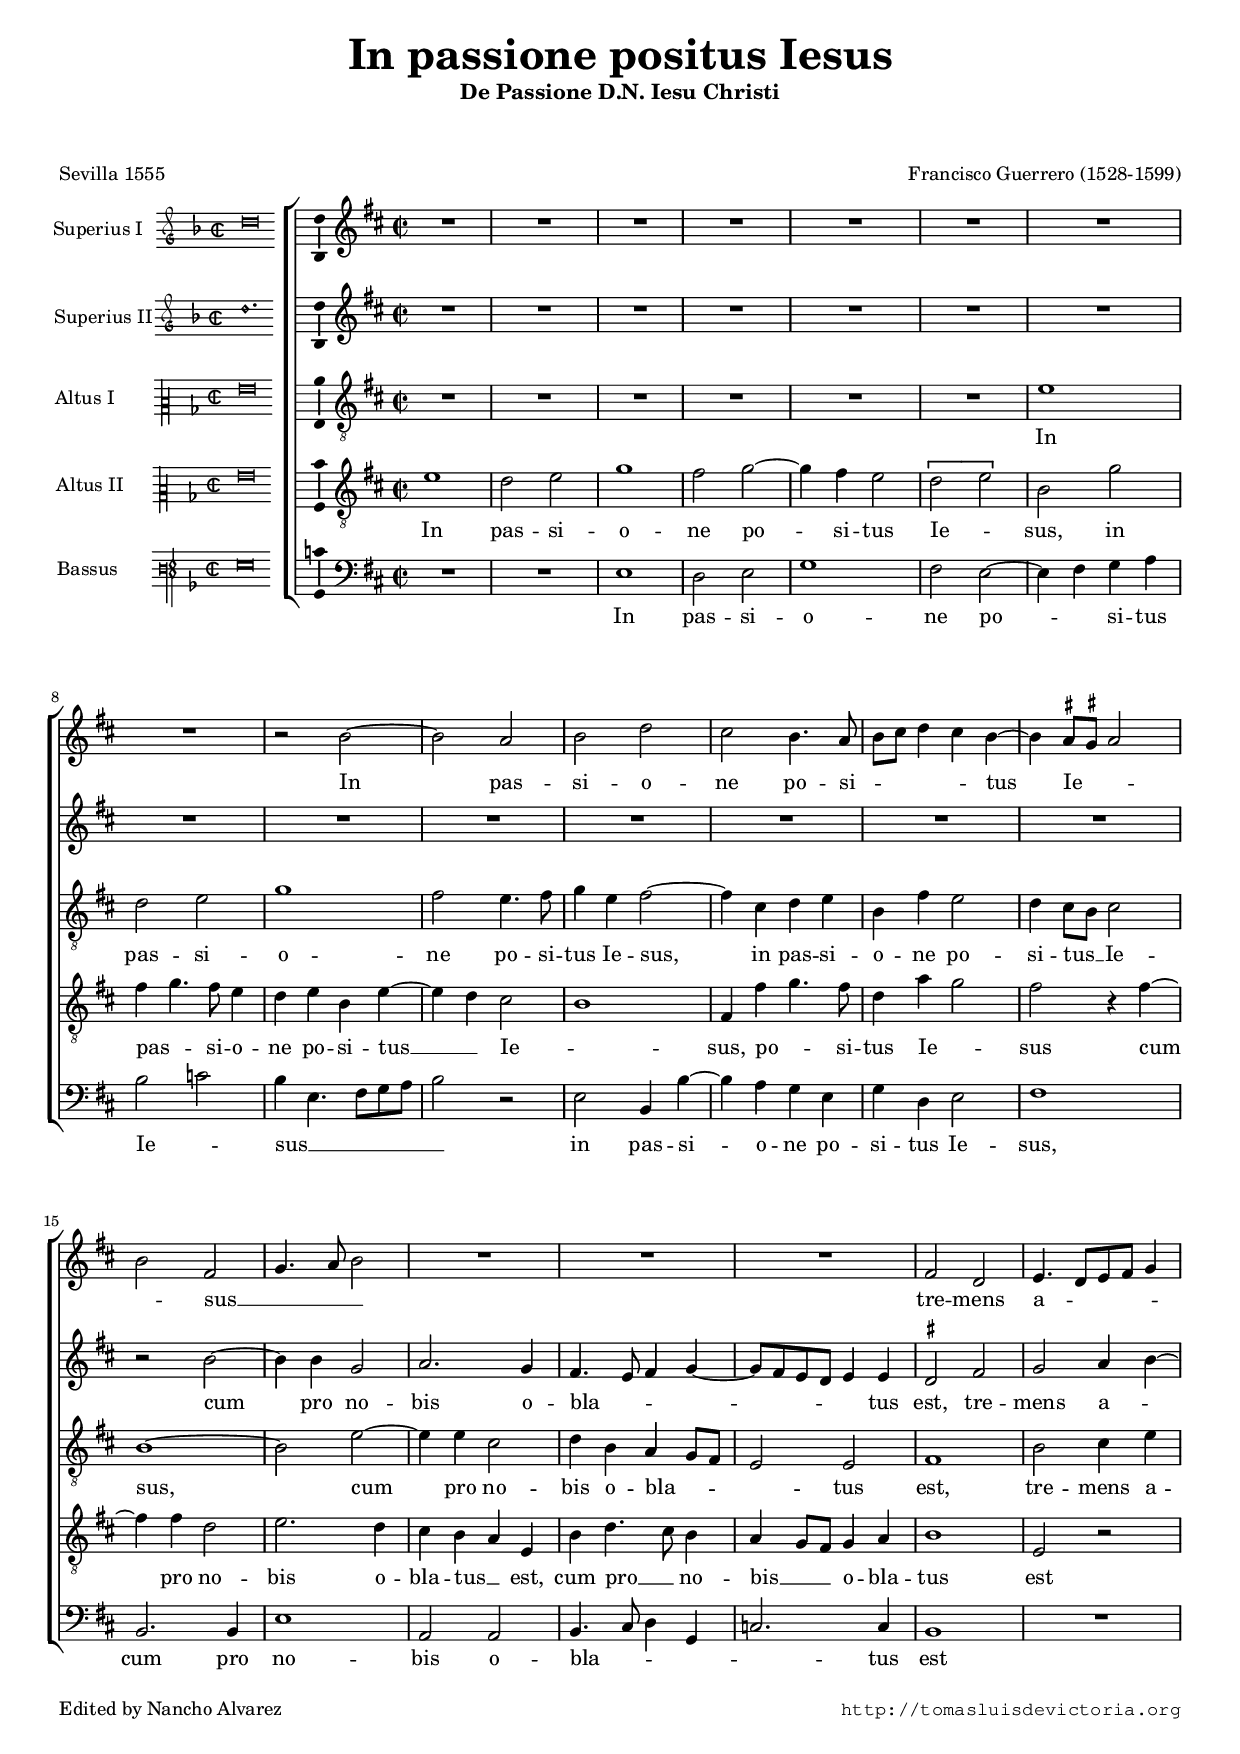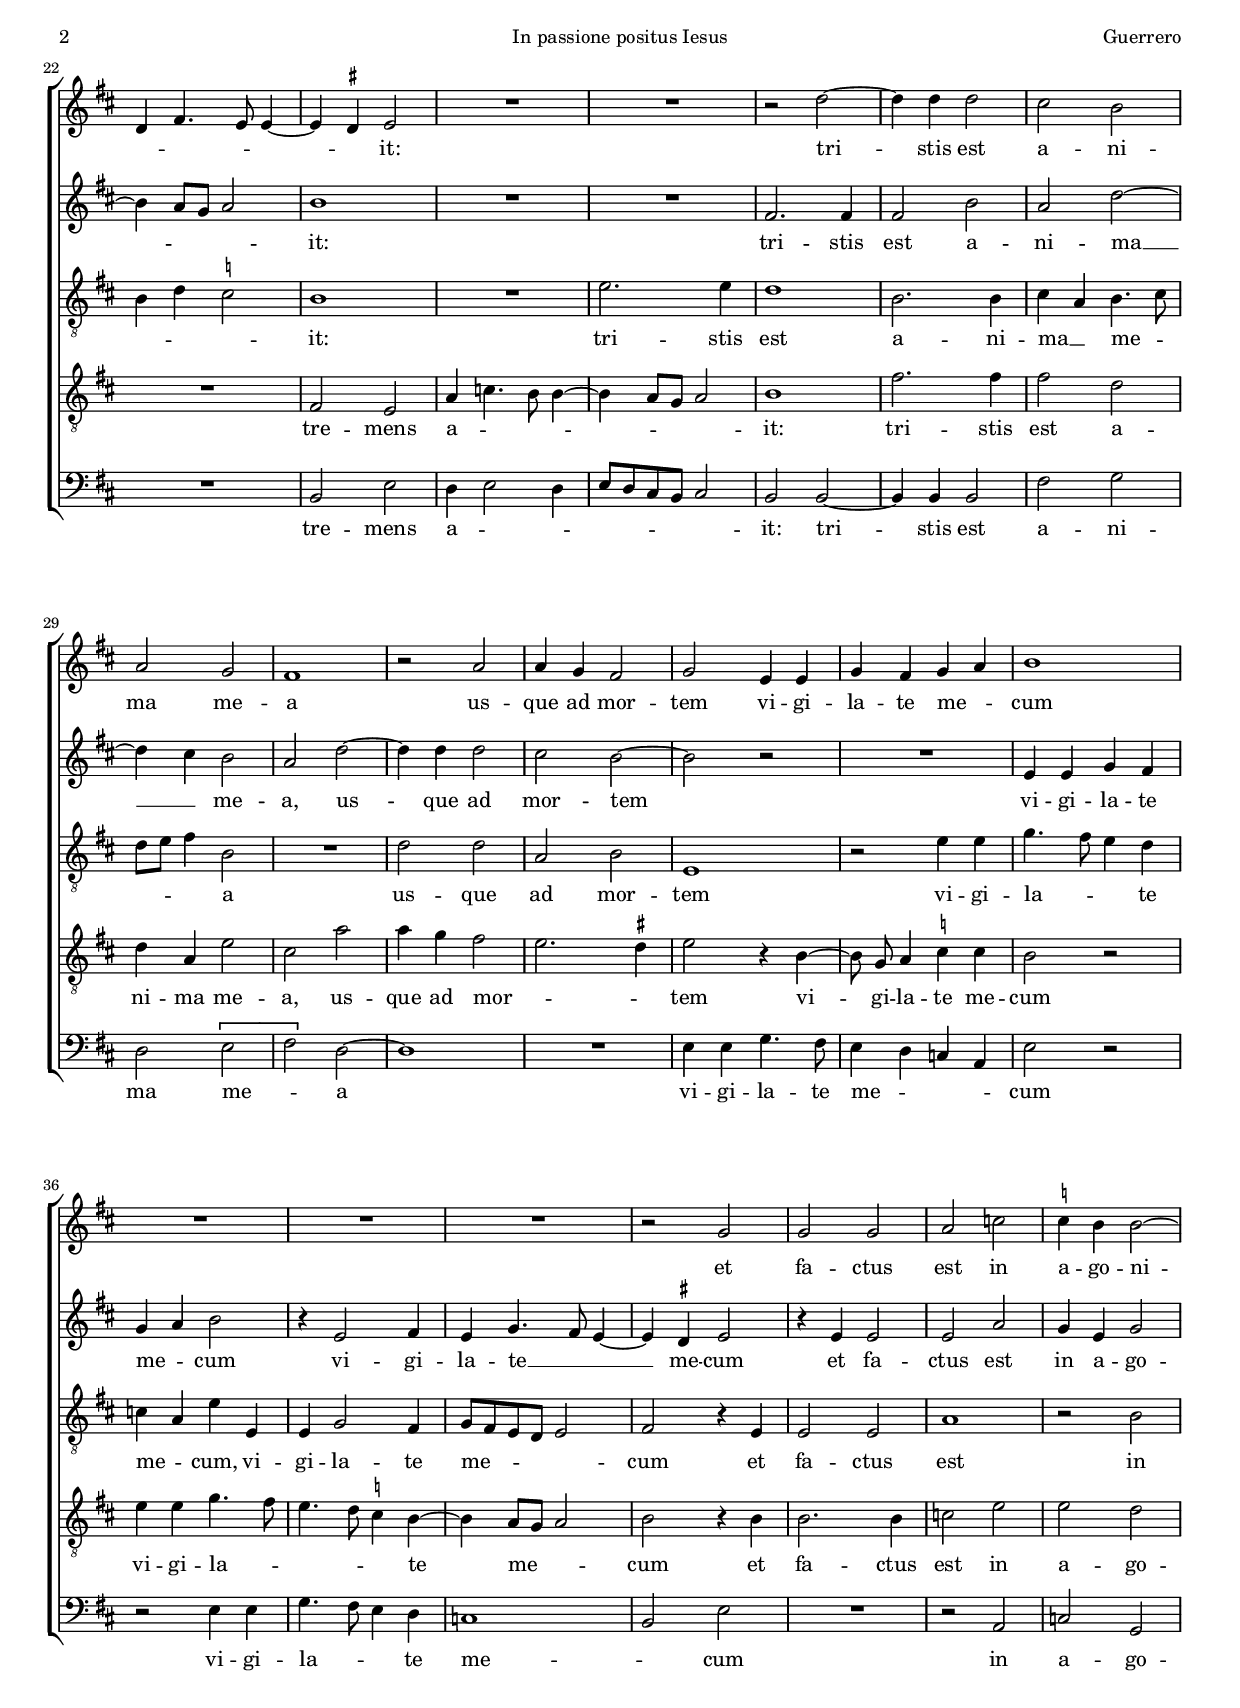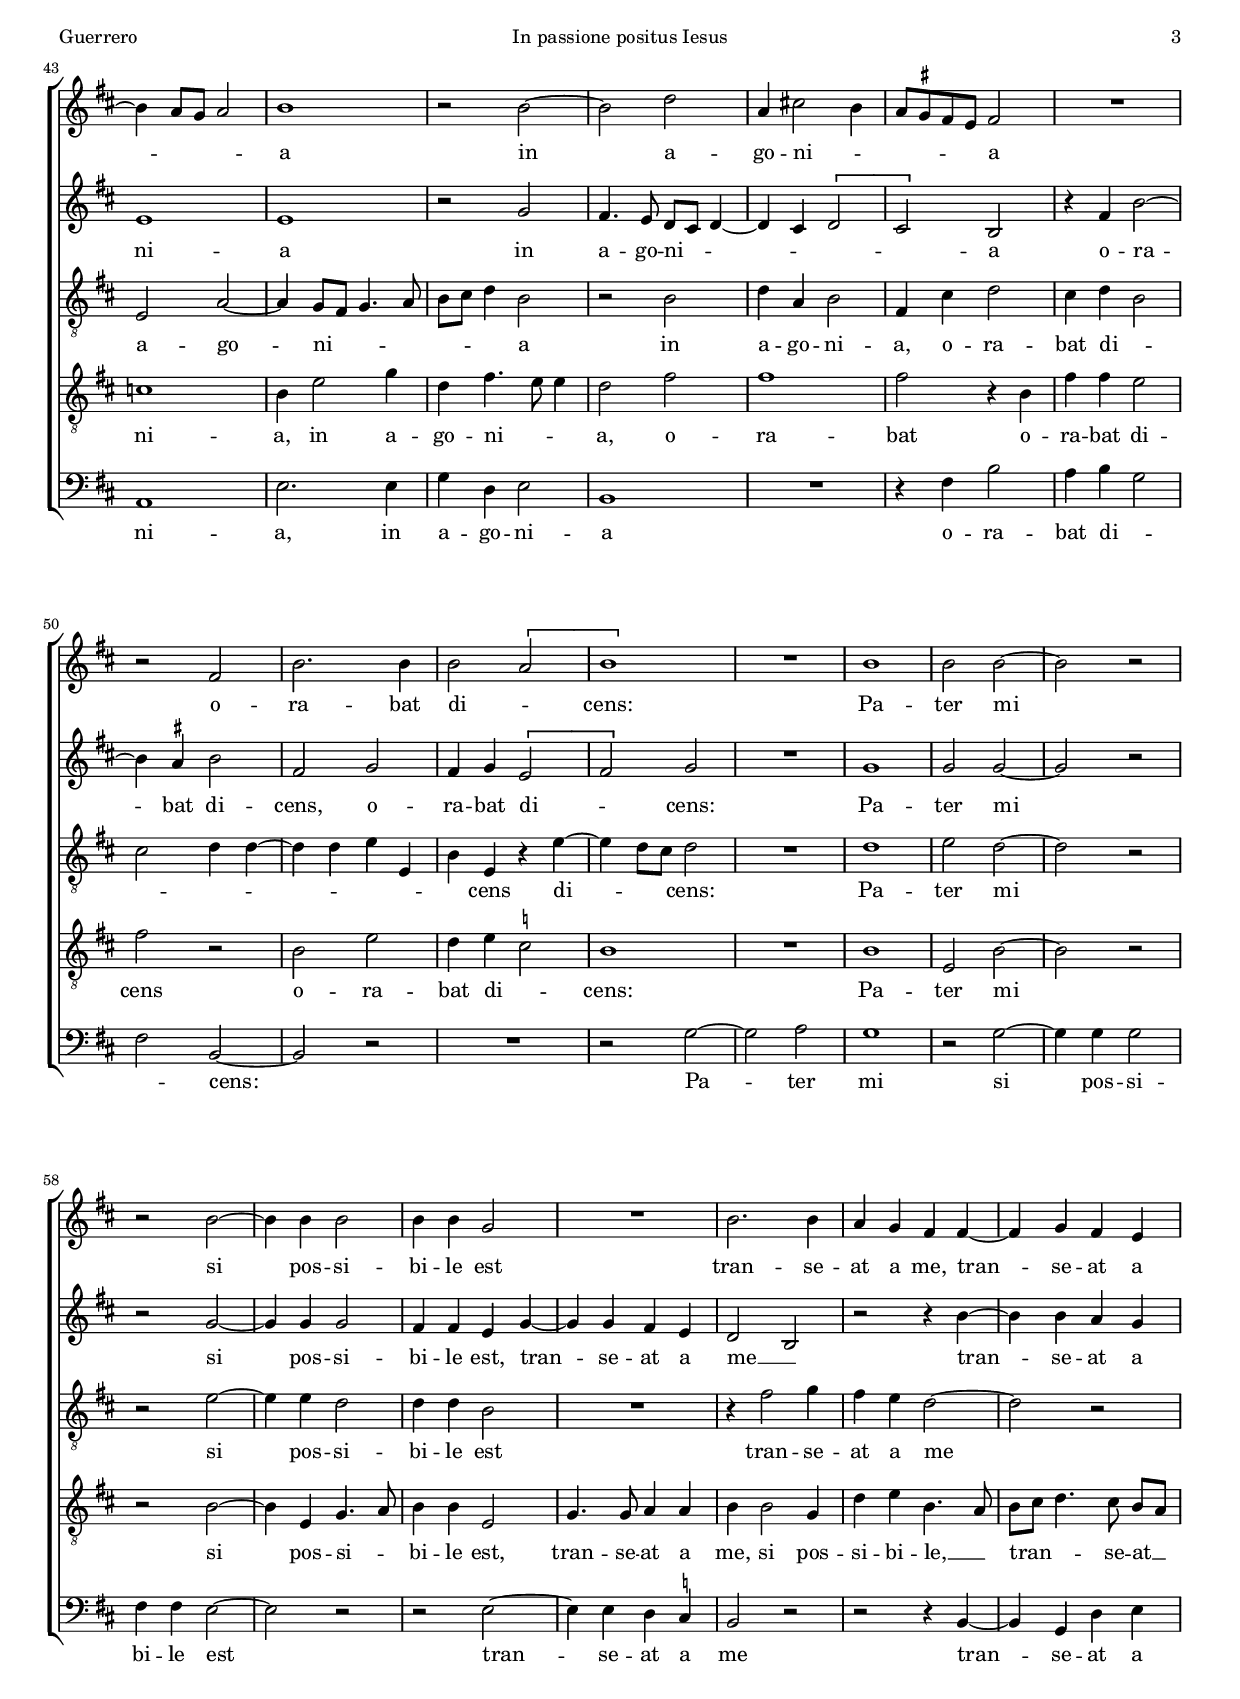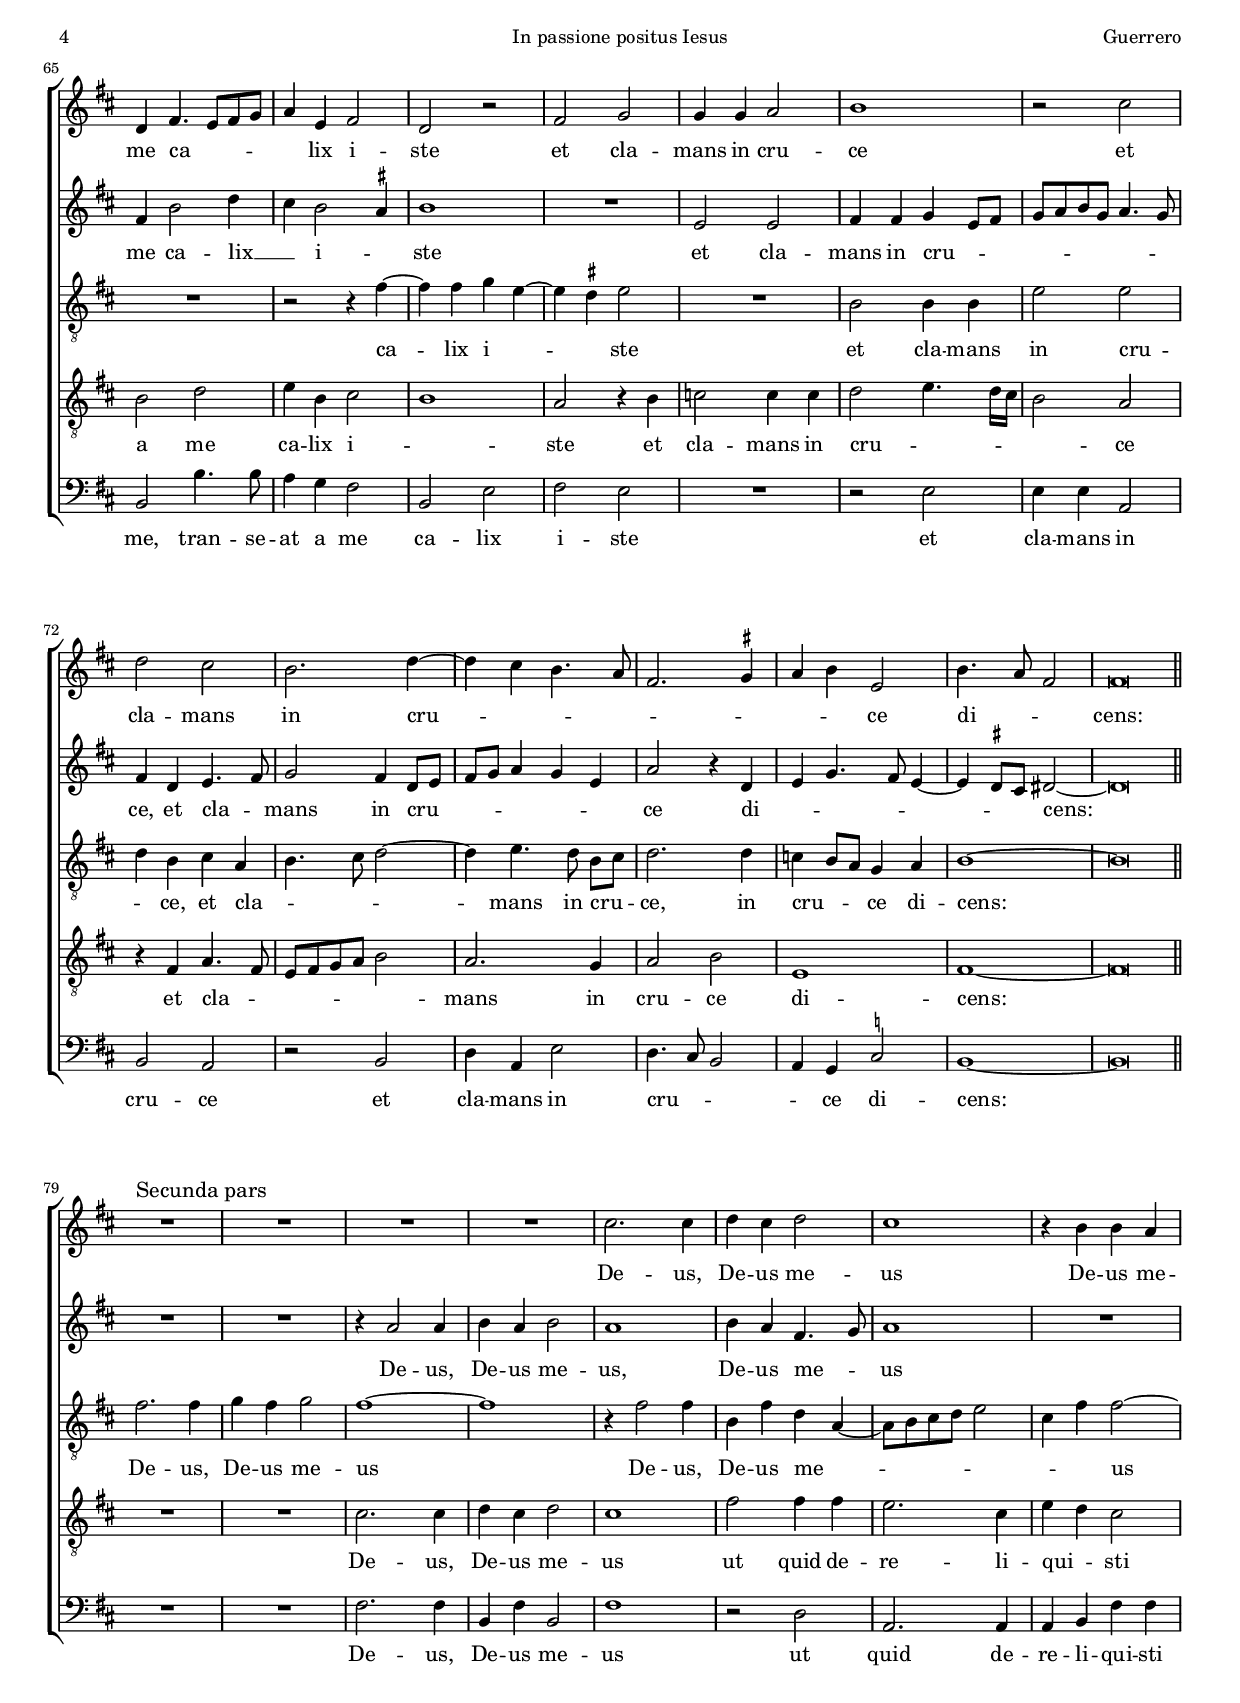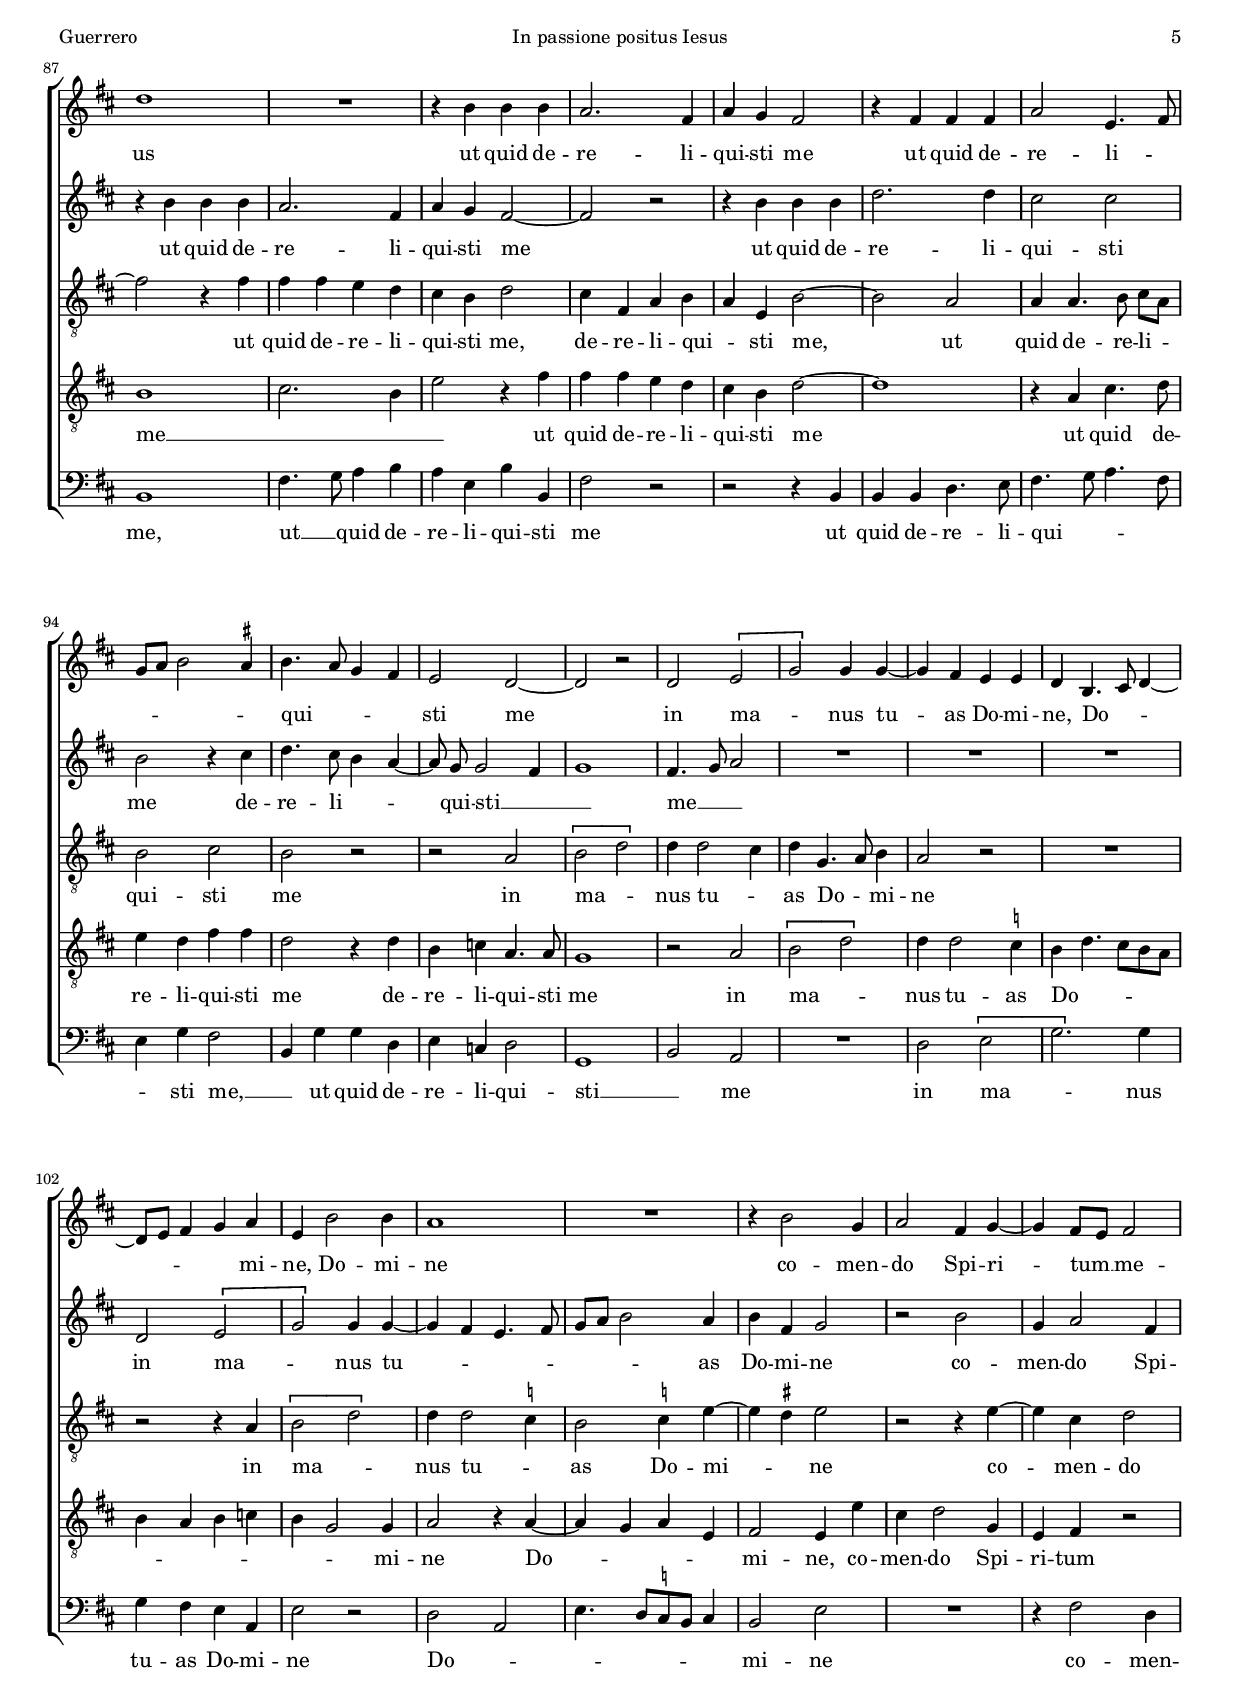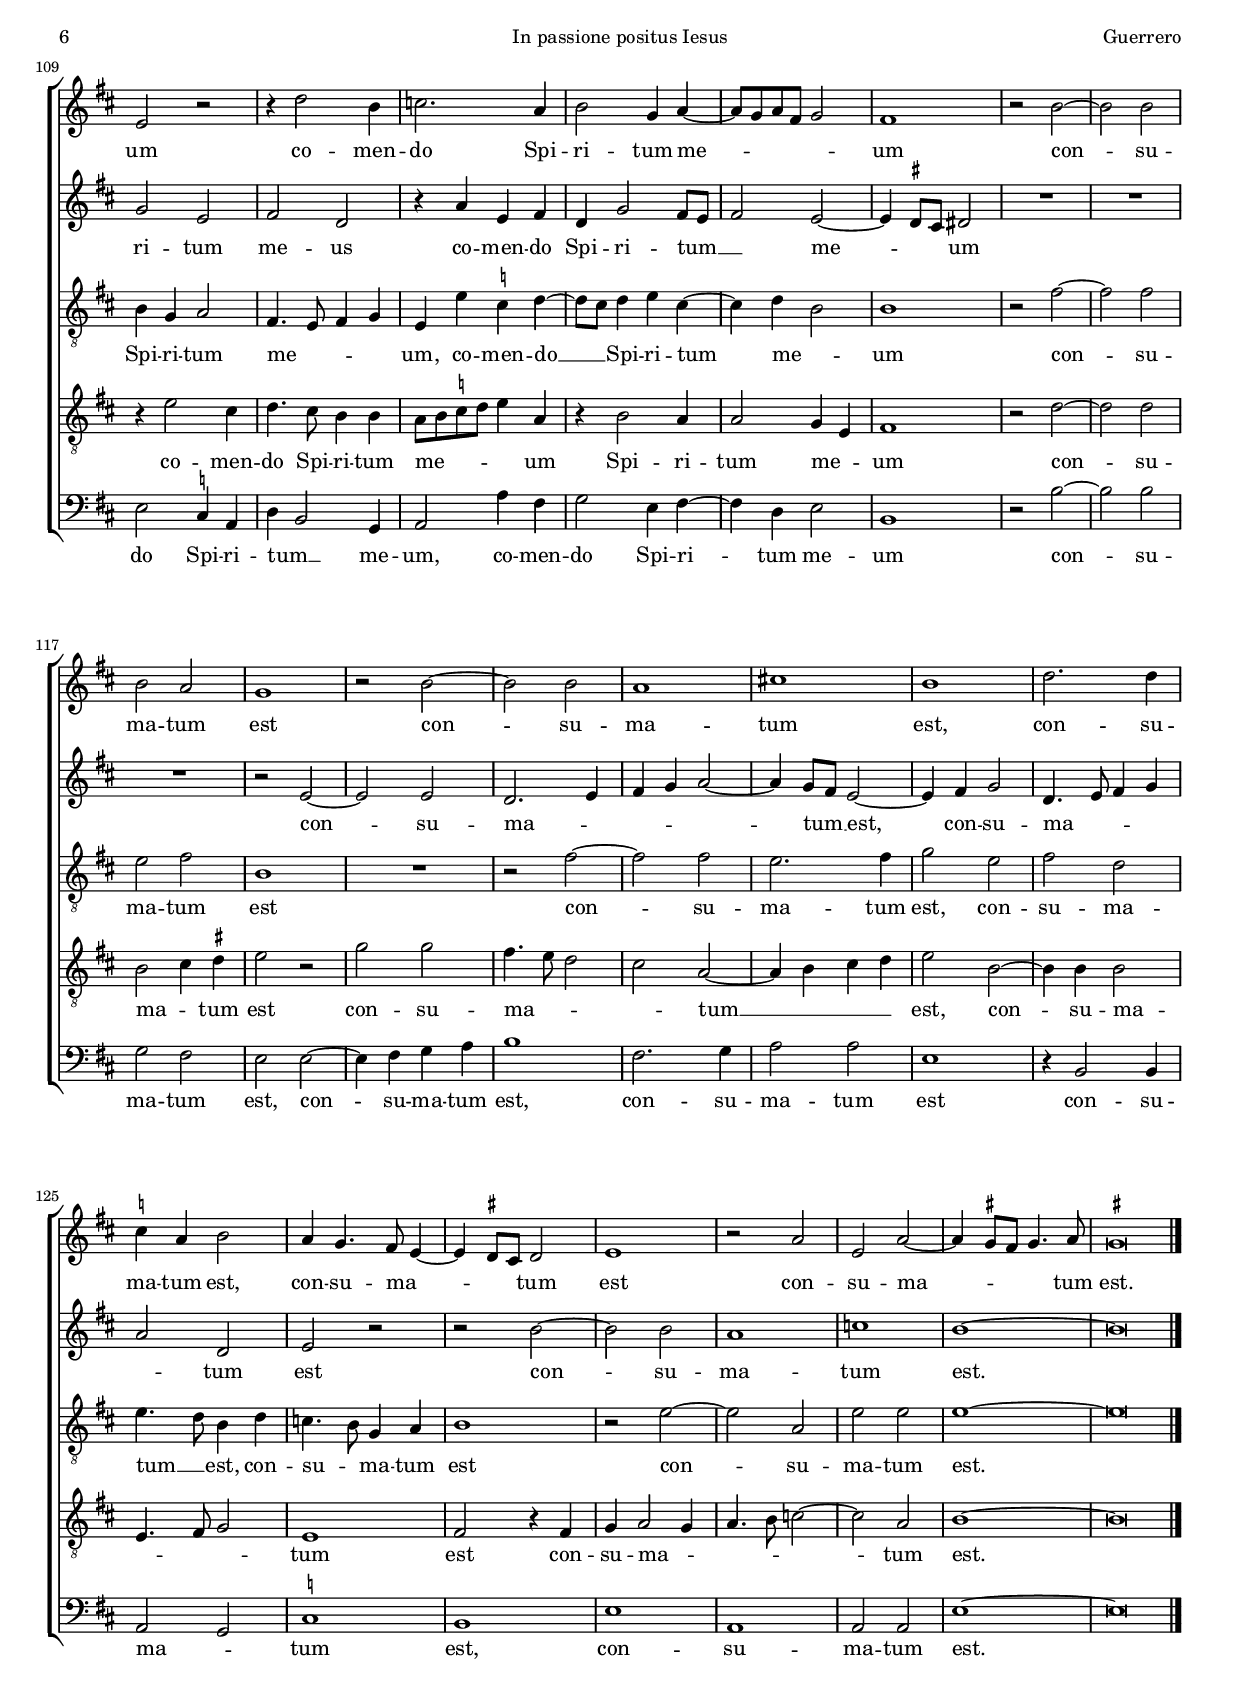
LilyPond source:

\version "2.18.0"

#(set-default-paper-size "a4")
#(set-global-staff-size 16.4)
#(ly:set-option 'point-and-click #f)
%mobile -s14.0 -i3.4

italicas=\override LyricText.font-shape = #'italic
rectas=\override LyricText.font-shape = #'upright
ss=\once \set suggestAccidentals = ##t
incipitwidth = 20

htitle="In passione positus Iesus"
hcomposer="Guerrero"

\header {
	title=\markup{\fontsize #3 "In passione positus Iesus"}
	subtitle="De Passione D.N. Iesu Christi"
	subsubtitle=\markup{\null \vspace #2 }
	composer="Francisco Guerrero (1528-1599)"
        pdfauthor=\composer
	%opus="(-)"
	poet=\markup{"Sevilla 1555"}
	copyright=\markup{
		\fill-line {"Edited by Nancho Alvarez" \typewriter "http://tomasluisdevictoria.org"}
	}
%	tagline=""
}

global={\key f \major \time 2/2 \skip 1*78 \bar "||" \break
				\skip 1*54\bar "|." }

cantus=\relative c''{
	R1*8
	r2 d ~
	d c
	d f 
	e d4. c8
	d e f4 e d ~
	d \ss cis8 \ss b cis2
	d a
	bes4. c8 d2
	R1*3
	a2 f
	g4. f8[ g a] bes4
	f a4. g8 g4 ~
	g \ss fis4 g2
	R1*2
	r2 f' ~
	f4 f f2
	e d
	c bes
	a1
	r2 c
	c4 bes a2
	bes g4 g
	bes a bes c
	d1
	R1*3
	r2 bes
	bes bes
	c ees
	\ss ees4 d d2 ~
	d4 c8 bes c2
	d1
	r2 d ~
	d f
	c4 e!2 d4
	c8 \ss b a g a2
	R1
	r2 a
	d2. d4
	d2 \[c2
	d1\]
	R1
	d1
	d2 d ~
	d r
	r d ~
	d4 d d2
	d4 d bes2
	R1
	d2. d4
	c bes a a ~
	a bes a g
	f4 a4. g8 a bes
	c4 g a2
	f r
	a bes
	bes4 bes c2
	d1
	r2 e
	f e
	d2. f4 ~
	f e d4. c8
	a2. \ss b4
	c d g,2
	d'4. c8 a2
	a\breve*1/2
	\once \override TextScript.padding = #1.0
	s4*0^\markup{\larger "Secunda pars"}
	R1*4
	e'2. e4
	f e f2
	e1
	r4 d d c
	f1
	R1
	r4 d d d
	c2. a4
	c bes a2
	r4 a a a
	c2 g4. a8
	bes c d2 \ss cis4
	d4. c8 bes4 a
	g2 f ~
	f r
	f \[g
	bes\] bes4 bes ~
	bes a g g
	f d4. e8 f4 ~
	f8 g a4 bes c
	g d'2 d4
	c1
	R1
	r4 d2 bes4
	c2 a4 bes ~
	bes a8 g a2
	g r
	r4 f'2 d4
	ees2. c4
	d2 bes4 c ~
	c8 bes c a bes2
	a1 
	r2 d ~
	d d
	d c
	bes1
	r2 d ~
	d d
	c1
	e!
	d
	f2. f4
	\ss ees4 c d2
	c4 bes4. a8 g4 ~
	g \ss fis8 e fis2
	g1
	r2 c
	g c ~
	c4 \ss b8 a b4. c8
	\ss b\breve*1/2
}

cantusdos=\relative c''{
	R1*14
	r2 d ~
	d4 d bes2
	c2. bes4
	a4. g8 a4 bes ~
	bes8 a g f g4 g
	\ss fis2 a
	bes2 c4 d ~
	d c8 bes c2
	d1
	R1*2
	a2. a4
	a2 d
	c f ~
	f4 e d2
	c f ~
	f4 f f2
	e d ~
	d r
	R1
	g,4 g bes a
	bes c d2
	r4 g,2 a4
	g bes4. a8 g4 ~
	g \ss fis g2
	r4 g g2
	g c
	bes4 g bes2
	g1
	g
	r2 bes
	a4. g8 f e f4 ~
	f e \[f2
	e\] d
	r4 a' d2 ~
	d4 \ss cis4 d2
	a bes
	a4 bes \[g2
	a\] bes
	R1
	bes1
	bes2 bes ~
	bes r
	r bes ~
	bes4 bes bes2
	a4 a g bes ~
	bes bes a g
	f2 d
	r2 r4 d' ~
	d d c bes
	a d2 f4
	e d2 \ss cis4
	d1
	R1
	g,2 g
	a4 a bes g8 a
	bes c d bes c4. bes8
	a4 f g4. a8
	bes2 a4 f8 g
	a bes c4 bes g
	c2 r4 f,
	g bes4. a8 g4 ~
	g \ss fis8 e fis!2 ~
	fis\breve*1/2
	R1*2
	r4 c'2 c4
	d c d2
	c1
	d4 c a4. bes8
	c1
	R1
	r4 d d d
	c2. a4
	c bes a2 ~
	a r
	r4 d d d
	f2. f4
	e2 e
	d r4 e
	f4. e8 d4 c ~
	c8 \noBeam bes bes2 a4
	bes1
	a4. bes8 c2
	R1*3
	f,2 \[g
	bes\] bes4 bes ~
	bes a g4. a8
	bes c d2 c4
	d a bes2
	r d
	bes4 c2 a4
	bes2 g
	a f
	r4 c' g a
	f bes2 a8 g
	a2 g ~
	g4 \ss fis8 e fis!2
	R1*3
	r2 g ~
	g g
	f2. g4
	a bes c2 ~
	c4 \ss bes8 a g2 ~
	g4 a \ss bes2
	f4. g8 a4 bes
	c2 f,
	g r
	r d' ~
	d d 
	c1
	ees
	d1 ~
	d\breve*1/2
}

altus=\relative c''{
	R1*6
	g1
	f2 g
	bes1
	a2 g4. a8
	bes4 g a2 ~
	a4 e f g
	d a' g2
	f4 e8 d e2
	d1 ~
	d2 g ~
	g4 g e2
	f4 d c bes8 a
	g2 g
	a1
	d2 e4 g 
	d f \ss ees2
	d1
	R1
	g2. g4
	f1
	d2. d4
	e c d4. e8
	f g a4 d,2
	R1
	f2 f
	c d
	g,1
	r2 g'4 g
	bes4. a8 g4 f
	ees4 c g' g,
	g bes2 a4
	bes8 a g f g2
	a r4 g
	g2 g
	c1
	r2 d
	g, c ~
	c4 bes8 a bes4. c8 
	d e f4 d2
	r2 d
	f4 c d2
	a4 e' f2
	e4 f d2
	e2 f4 f ~
	f f g g,
	d' g, r4 g' ~
	g f8 e f2
	R1
	f1
	g2 f ~
	f r
	r g ~
	g4 g f2
	f4 f d2
	R1
	r4 a'2 bes4
	a g f2 ~
	f r
	R1
	r2 r4 a ~
	a a bes g ~
	g \ss fis4 g2
	R1
	d2 d4 d
	g2 g
	f4 d e c
	d4. e8 f2 ~
	f4 g4. f8 d[ e] 
	f2. f4
	ees4 d8 c bes4 c
	d1 ~
	d\breve*1/2
	a'2. a4
	bes a bes2
	a1 ~
	a
	r4 a2 a4
	d, a' f c ~
	c8 d e f g2
	e4 a a2 ~
	a r4 a
	a4 a g f
	e d f2
	e4 a, c d
	c g d'2 ~
	d c
	c4 c4. d8 e[ c]
	d2 e
	d r
	r c
	\[d f\]
	f4 f2 e4
	f bes,4. c8 d4
	c2 r
	R1
	r2 r4 c
	\[d2 f\]
	f4 f2 \ss ees4
	d2 \ss ees4 g ~
	g \ss fis4 g2
	r2 r4 g ~
	g e f2
	d4 bes c2
	a4. g8 a4 bes
	g g' \ss ees4 f ~
	f8 e f4 g e ~
	e f d2
	d1
	r2 a' ~
	a a
	g a
	d,1
	R1
	r2 a' ~
	a a
	g2. a4
	bes2 g
	a f
	g4. f8 d4 f
	ees4. d8 bes4 c
	d1
	r2 g ~
	g c, 
	g' g
	g1 ~
	g\breve*1/2
}

altusdos=\relative c''{
	g1
	f2 g
	bes1
	a2 bes ~
	bes4 a g2
	\[f2 g\]
	d bes'
	a4 bes4. a8 g4
	f4 g d g ~
	g f e2
	d1
	a4 a' bes4. a8
	f4 c' bes2
	a2 r4 a ~
	a a f2
	g2. f4
	e d c g
	d'4 f4. e8 d4
	c bes8 a bes4 c
	d1
	g,2 r
	R1
	a2 g
	c4 ees4. d8 d4 ~
	d c8 bes c2
	d1
	a'2. a4
	a2 f
	f4 c g'2
	e c'
	c4 bes a2
	g2. \ss fis4
	g2 r4 d ~
	d8 \noBeam bes c4 \ss ees ees
	d2 r
	g4 g bes4. a8
	g4. f8 \ss ees4 d ~
	d c8 bes c2
	d2 r4 d
	d2. d4
	ees2 g
	g f
	ees1
	d4 g2 bes4
	f a4. g8 g4
	f2 a
	a1
	a2 r4 d,
	a' a g2
	a2 r
	d, g
	f4 g \ss ees2
	d1
	R1
	d
	g,2 d' ~
	d r
	r d ~
	d4 g, bes4. c8
	d4 d g,2
	bes4. bes8 c4 c
	d4 d2 bes4
	f'4 g d4. c8
	d e f4. e8 d[ c]
	d2 f
	g4 d e2
	d1
	c2 r4 d
	ees2 ees4 ees
	f2 g4. f16 e
	d2 c
	r4 a c4. a8
	g8 a bes c d2
	c2. bes4
	c2 d
	g,1
	a ~
	a\breve*1/2
	R1*2
	e'2. e4
	f4 e f2
	e1
	a2 a4 a
	g2. e4
	g f e2
	d1
	e2. d4
	g2 r4 a
	a a g f
	e d f2 ~
	f1
	r4 c e4. f8
	g4 f a a
	f2 r4 f
	d ees c4. c8
	bes1
	r2 c
	\[d2 f\]
	f4 f2 \ss ees4
	d f4. e8 d c
	d4 c d ees
	d bes2 bes4
	c2 r4 c ~
	c bes c g
	a2 g4 g'
	e4 f2 bes,4
	g a r2
	r4 g'2 e4
	f4. e8 d4 d
	c8 d \ss ees f g4 c,
	r4 d2 c4
	c2 bes4 g
	a1 
	r2 f' ~
	f f
	d2 e4 \ss fis4
	g2 r
	bes2 bes
	a4. g8 f2
	e2 c ~
	c4 d e f
	g2 d ~
	d4 d d2
	g,4. a8 bes2
	g1
	a2 r4 a
	bes4 c2 bes4
	c4. d8 ees2 ~
	ees c
	d1 ~
	d\breve*1/2
}

bassus=\relative c'{
	R1*2
	g1
	f2 g
	bes1
	a2 g ~
	g4 a bes c
	d2 ees
	d4 g,4. a8 bes c
	d2 r
	g, d4 d' ~
	d c bes g
	bes f g2
	a1
	d,2. d4
	g1
	c,2 c
	d4. e8 f4 bes,
	ees2. ees4
	d1
	R1*2
	d2 g
	f4 g2 f4
	g8 f e d e2
	d d ~
	d4 d d2
	a' bes
	f \[g
	a\] f ~
	f1
	R1
	g4 g bes4. a8 
	g4 f ees c 
	g'2 r
	r2 g4 g
	bes4. a8 g4 f
	ees1
	d2 g
	R1
	r2 c,
	ees bes
	c1
	g'2. g4
	bes f g2
	d1
	R1
	r4 a' d2
	c4 d bes2
	a2 d, ~
	d r
	R1
	r2 bes' ~
	bes c
	bes1
	r2 bes ~
	bes4 bes bes2
	a4 a g2 ~
	g r
	r g ~
	g4 g f \ss ees
	d2 r
	r2 r4 d ~
	d bes f' g
	d2 d'4. d8
	c4 bes a2
	d,2 g
	a g
	R1
	r2 g
	g4 g c,2
	d2 c
	r2 d
	f4 c g'2
	f4. e8 d2
	c4 bes \ss ees2
	d1 ~
	d\breve*1/2
	R1*2
	a'2. a4
	d, a' d,2
	a'1
	r2 f
	c2. c4
	c d a' a
	d,1
	a'4. bes8 c4 d
	c g d' d,
	a'2 r
	r r4 d,
	d d f4. g8
	a4. bes8 c4. a8
	g4 \ss bes a2
	d,4 bes' bes f
	g ees f2
	bes,1
	d2 c
	R1
	f2 \[g
	bes2.\] bes4
	bes a g c,
	g'2 r
	f2 c
	g'4. f8[ \ss ees d] ees4
	d2 g
	R1
	r4 a2 f4
	g2 \ss ees4 c
	f4 d2 bes4
	c2 c'4 a
	bes2 g4 a ~
	a f g2
	d1
	r2 d' ~
	d d
	bes a
	g g ~
	g4 a bes c
	d1
	a2. bes4
	c2 c
	g1
	r4 d2 d4
	c2 bes
	\ss ees1
	d
	g
	c,
	c2 c
	g'1 ~
	g\breve*1/2
}

textocantus=\lyricmode{
In pas -- si -- o -- ne po -- si -- _ _ _ _ tus Ie -- _ _ _ sus __ _ _ _ 
tre -- mens a -- _ _ _ _ _ _ _ _ _ it:
tri -- stis est a -- ni -- ma me -- a
us -- que ad mor -- tem vi -- gi -- la -- te me -- _ cum
et fa -- ctus est in a -- go -- ni -- _ _ _ a
in a -- go -- ni -- _ _ _ _ _ a
o -- ra -- bat di -- _ cens:
Pa -- ter mi
si pos -- si -- bi -- le est
tran -- se -- at a me,
tran -- se -- at a me ca -- _ _ _ _ lix i -- ste
et cla -- mans in cru -- ce
et cla -- mans in cru -- _ _ _ _ _ _ _ ce di -- _ _ cens:
De -- us, De -- us me -- us
De -- us me -- us
ut quid de -- re -- li -- qui -- sti me
ut quid de -- re -- li -- _ _ _ _ _ qui -- _ _ _ sti me
in ma -- _ nus tu -- as Do -- mi -- ne,
Do -- _ _ _ _ _ mi -- ne,
Do -- mi -- ne
co -- men -- do Spi -- ri -- tum __ _ me -- um
co -- men -- do Spi -- ri -- tum me -- _ _ _ _ um
con -- su -- ma -- tum est
con -- su -- ma -- tum est,
con -- su -- ma -- tum est,
con -- su -- ma -- _ _ _ tum est
con -- su -- ma -- _ _ _ tum est.
}

textocantusdos=\lyricmode{
cum pro no -- bis o -- bla -- _ _ _ _ _ _ _ tus est,
tre -- mens a -- _ _ _ _ it:
tri -- stis est a -- ni -- ma __ _ me -- a,
us -- que ad mor -- tem
vi -- gi -- la -- te me -- _ cum
vi -- gi -- la -- te __ _ _ me -- cum
et fa -- ctus est
in a -- go -- ni -- a
in a -- go -- ni -- _ _ _ _ _ a
o -- ra -- bat di -- cens,
o -- ra -- bat di -- _ cens:
Pa -- ter mi
si pos -- si -- bi -- le est,
tran -- se -- at a me __ _ 
tran -- se -- at a me ca -- lix __ _ i -- _ ste
et cla -- mans in cru -- _ _ _ _ _ _ _ _ ce,
et cla -- _ mans in cru -- _ _ _ _ _ _ ce
di -- _ _ _ _ _ _ cens:
De -- us,
De -- us me -- us,
De -- us me -- _ us
ut quid de -- re -- li -- qui -- sti me
ut quid de -- re -- li -- qui -- sti me
de -- re -- li -- _ _ qui -- sti __ _ _ me __ _ _ 
in ma -- _ nus tu -- _ _ _ _ _ _ as Do -- mi -- ne
co -- men -- do Spi -- ri -- tum me -- us
co -- men -- do Spi -- ri -- tum __ _ _ me -- _ _ um
con -- su -- ma -- _ _ _ _ tum __ _ est,
con -- su -- ma -- _ _ _ _ tum est
con -- su -- ma -- tum est.
}

textoaltus=\lyricmode{
In pas -- si -- o -- ne po -- si -- tus Ie -- sus,
in pas -- si -- o -- ne po -- si -- tus __ _ Ie -- sus,
cum pro no -- bis o -- bla -- _ _ _ tus est,
tre -- mens a -- _ _ _ it:
tri -- stis est a -- ni -- ma __ _ me -- _ _ _ _ a
us -- que ad mor -- tem
vi -- gi -- la -- _ _ te me -- _ cum,
vi -- gi -- la -- te me -- _ _ _ _ cum
et fa -- ctus est
in a -- go -- ni -- _ _ _ _ _ _ a
in a -- go -- ni -- a,
o -- ra -- bat di -- _ _ _ _ _ _ _ _ cens
di -- _ _ cens:
Pa -- ter mi
si pos -- si -- bi -- le est
tran -- se -- at a me
ca -- lix i -- _ _ ste
et cla -- mans in cru -- _ ce,
et cla -- _ _ _ mans in cru -- _ ce,
in cru -- _ _ ce di -- cens:
De -- us,
De -- us me -- us
De -- us, De -- us me -- _ _ _ _ _ _ _ us
ut quid de -- re -- li -- qui -- sti me,
de -- re -- li -- qui -- _ sti me,
ut quid de -- re -- li -- _ qui -- sti me
in ma -- _ nus tu -- _ as Do -- _ mi -- ne
in ma -- _ nus tu -- _ as Do -- mi -- _ ne
co -- men -- do Spi -- ri -- tum me -- _ _ _ um,
co -- men -- do __ _ Spi -- ri -- tum me -- _ um
con -- su -- ma -- tum est
con -- su -- ma -- tum est,
con -- su -- ma -- tum __ _ est,
con -- su -- _ ma -- tum est
con -- su -- ma -- tum est.
}

textoaltusdos=\lyricmode{
In pas -- si -- o -- ne po -- si -- tus Ie -- _ sus,
in pas -- _ si -- o -- ne po -- si -- tus __ _ Ie -- _ sus,
po -- _ si -- tus Ie -- _ sus
cum pro no -- bis o -- bla -- tus __ _ est,
cum pro __ _ no -- bis __ _ _ o -- bla -- tus est
tre -- mens a -- _ _ _ _ _ _ it:
tri -- stis est a -- ni -- ma me -- a,
us -- que ad mor -- _ _ tem
vi -- gi -- la -- te me -- cum
vi -- gi -- la -- _ _ _ _ te me -- _ _ cum
et fa -- ctus est in a -- go -- ni -- a,
in a -- go -- ni -- _ _ a,
o -- ra -- bat 
o -- ra -- bat di -- cens
o -- ra -- bat di -- _ cens:
Pa -- ter mi
si pos -- si -- _ bi -- le est,
tran -- se -- at a me,
si pos -- si -- bi -- le, __ _ 
tran -- _ _ se -- at __ _ a me ca -- lix i -- _ ste
et cla -- mans in cru -- _ _ _ _ ce
et cla -- _ _ _ _ _ _ mans in cru -- ce di -- cens:
De -- us, De -- us me -- us
ut quid de -- re -- li -- qui -- _ sti me __ _ _ _ 
ut quid de -- re -- li -- qui -- sti me
ut quid de -- re -- li -- qui -- sti me
de -- re -- li -- qui -- sti me
in ma -- _ nus tu -- as Do -- _ _ _ _ _ _ _ _ _ _ mi -- ne
Do -- _ _ _ mi -- ne,
co -- men -- do Spi -- ri -- tum
co -- men -- do Spi -- ri -- tum me -- _ _ _ _ um
Spi -- ri -- tum me -- _ um
con -- su -- ma -- _ tum est
con -- su -- ma -- _ _ _ tum __ _ _ _ est,
con -- su -- ma -- _ _ _ tum est
con -- su -- ma -- _ _ _ _ tum est.
}

textobassus=\lyricmode{
In pas -- si -- o -- ne po -- _ si -- tus Ie -- _ sus __ _ _ _ _ _ 
in pas -- si -- o -- ne po -- si -- tus Ie -- sus,
cum pro no -- bis o -- bla -- _ _ _ _ tus est
tre -- mens a -- _ _ _ _ _ _ _ it:
tri -- stis est a -- ni -- ma me -- _ a
vi -- gi -- la -- te me -- _ _ _ cum
vi -- gi -- la -- _ _ te me -- _ cum
in a -- go -- ni -- a,
in a -- go -- ni -- a
o -- ra -- bat di -- _ _ cens:
Pa -- ter mi
si pos -- si -- bi -- le est
tran -- se -- at a me
tran -- se -- at a me,
tran -- se -- at a me ca -- lix i -- ste
et cla -- mans in cru -- ce
et cla -- mans in cru -- _ _ _ ce di -- cens:
De -- us, De -- us me -- us
ut quid de -- re -- li -- qui -- sti me,
ut __ _ quid de -- re -- li -- qui -- sti me
ut quid de -- re -- li -- qui -- _ _ _ _ sti me, __ _
ut quid de -- re -- li -- qui -- sti __ _ me
in ma -- _ nus tu -- as Do -- mi -- ne
Do -- _ _ _ _ _ _ mi -- ne
co -- men -- do Spi -- ri -- tum __ _ me -- um,
co -- men -- do Spi -- ri -- tum me -- um
con -- su -- ma -- tum est,
con -- su -- ma -- tum est,
con -- su -- ma -- tum est
con -- su -- ma -- _ tum est,
con -- su -- ma -- tum est.
}

incipitcantus=\markup{
	\score{
		{ 
		\set Staff.instrumentName="Superius I  "
		\override NoteHead.style = #'neomensural
		\override Rest.style = #'neomensural
		\override Staff.TimeSignature.style = #'neomensural
		\cadenzaOn 
		\clef "petrucci-g"
		\key f \major
		\time 2/2
		d''\breve
		} 
	\layout {
		\context {\Voice
			\remove Ligature_bracket_engraver
			\consists Mensural_ligature_engraver
		}
		line-width=\incipitwidth
		indent = 0
	}
	}
}

incipitcantusdos=\markup{
	\score{
		{ 
		\set Staff.instrumentName="Superius II"
		\override NoteHead.style = #'neomensural
		\override Rest.style = #'neomensural
		\override Staff.TimeSignature.style = #'neomensural
		\cadenzaOn 
		\clef "petrucci-g"
		\key f \major
		\time 2/2
		d''1.
		} 
	\layout {
		\context {\Voice
			\remove Ligature_bracket_engraver
			\consists Mensural_ligature_engraver
		}
		line-width=\incipitwidth
		indent = 0
	}
	}
}

incipitaltus=\markup{
	\score{
		{ 
		\set Staff.instrumentName="Altus I       "
		\override NoteHead.style = #'neomensural
		\override Rest.style = #'neomensural
		\override Staff.TimeSignature.style = #'neomensural
		\cadenzaOn 
		\clef "petrucci-c2"
		\key f \major
		\time 2/2
		g'\breve
		} 
	\layout {
		\context {\Voice
			\remove Ligature_bracket_engraver
			\consists Mensural_ligature_engraver
		}
		line-width=\incipitwidth
		indent = 0
	}
	}
}

incipitaltusdos=\markup{
	\score{
		{ 
		\set Staff.instrumentName="Altus II     "
		\override NoteHead.style = #'neomensural
		\override Rest.style = #'neomensural
		\override Staff.TimeSignature.style = #'neomensural
		\cadenzaOn 
		\clef "petrucci-c2"
		\key f \major
		\time 2/2
		g'\breve
		} 
	\layout {
		\context {\Voice
			\remove Ligature_bracket_engraver
			\consists Mensural_ligature_engraver
		}
		line-width=\incipitwidth
		indent = 0
	}
	}
}

incipitbassus=\markup{
	\score{
		{ 
		\set Staff.instrumentName="Bassus      "
		\override NoteHead.style = #'neomensural 
		\override Rest.style = #'neomensural
		\override Staff.TimeSignature.style = #'neomensural
		\cadenzaOn 
		\clef "petrucci-f3" %! CSIC mal
		\key f \major
		\time 2/2
		g\breve
		} 
	\layout {
		\context {\Voice
			\remove Ligature_bracket_engraver
			\consists Mensural_ligature_engraver
		}
		line-width=\incipitwidth
		indent=0
	}
	}
}



\score {\transpose c' a{
\new ChoirStaff<<

	\new Staff <<\global
	\new Voice="v1" {
		\set Staff.instrumentName=\incipitcantus
		\clef "treble"
		\cantus }
	\new Lyrics \lyricsto "v1" {\textocantus }
	>>

	\new Staff <<\global
	\new Voice="v6" {
		\set Staff.instrumentName=\incipitcantusdos
		\clef "treble"
		\cantusdos }
	\new Lyrics \lyricsto "v6" {\textocantusdos }
	>>

	\new Staff <<\global
	\new Voice="v2" {
		\set Staff.instrumentName=\incipitaltus
		\clef "G_8"
		\altus }
	\new Lyrics \lyricsto "v2" {\textoaltus }
	>>

	\new Staff <<\global
	\new Voice="v5" {
		\set Staff.instrumentName=\incipitaltusdos
		\clef "G_8"
		\altusdos }
	\new Lyrics \lyricsto "v5" {\textoaltusdos }
	>>
	
	\new Staff <<\global
	\new Voice="v4" {
		\set Staff.instrumentName=\incipitbassus
		\clef "bass"
		\bassus }
	\new Lyrics \lyricsto "v4" {\textobassus }
	>>
	
>>

	}%transpose

\layout{ 
	\context {\Lyrics 
		\override VerticalAxisGroup.staff-affinity = #UP
		\override VerticalAxisGroup.nonstaff-relatedstaff-spacing =
			#'((basic-distance . 0) (minimum-distance . 0) (padding . 1))
		\override LyricText.font-size = #1.2
		\override LyricHyphen.minimum-distance = #0.5
	}
	\context {\Score 
		tempoHideNote = ##t
		\override BarNumber.padding = #2 
	}
	\context {\Voice 
		%melismaBusyProperties = #'()
		%autoBeaming = ##f
	}
	\context {\Staff 
                %\RemoveEmptyStaves
                %\override VerticalAxisGroup.remove-first = ##t
		\override VerticalAxisGroup.staff-staff-spacing =
			#'((basic-distance . 11) (minimum-distance . 0) (padding . 1))
		\consists Ambitus_engraver 
		\override LigatureBracket.padding = #1
	}
}

%\midi { \mtempo }

}


\paper{
	evenHeaderMarkup=\markup  \fill-line { \fromproperty #'page:page-number-string \htitle \hcomposer }
	oddHeaderMarkup= \markup  \fill-line { \on-the-fly #not-first-page \hcomposer \on-the-fly #not-first-page \htitle \on-the-fly #not-first-page \fromproperty #'page:page-number-string }
	%system-count=20
	%page-count = 8
	ragged-last-bottom = ##f
	indent=4.0\cm
	system-system-spacing =
	#'((basic-distance . 20) (minimum-distance . 0) (padding . 5))
	top-system-spacing = % header
	#'((basic-distance . 9) (minimum-distance . 0) (padding . 0))
	last-bottom-spacing = % footer
	#'((basic-distance . 12) (minimum-distance . 0) (padding . 0))
	markup-system-spacing.padding = #1.5
}
